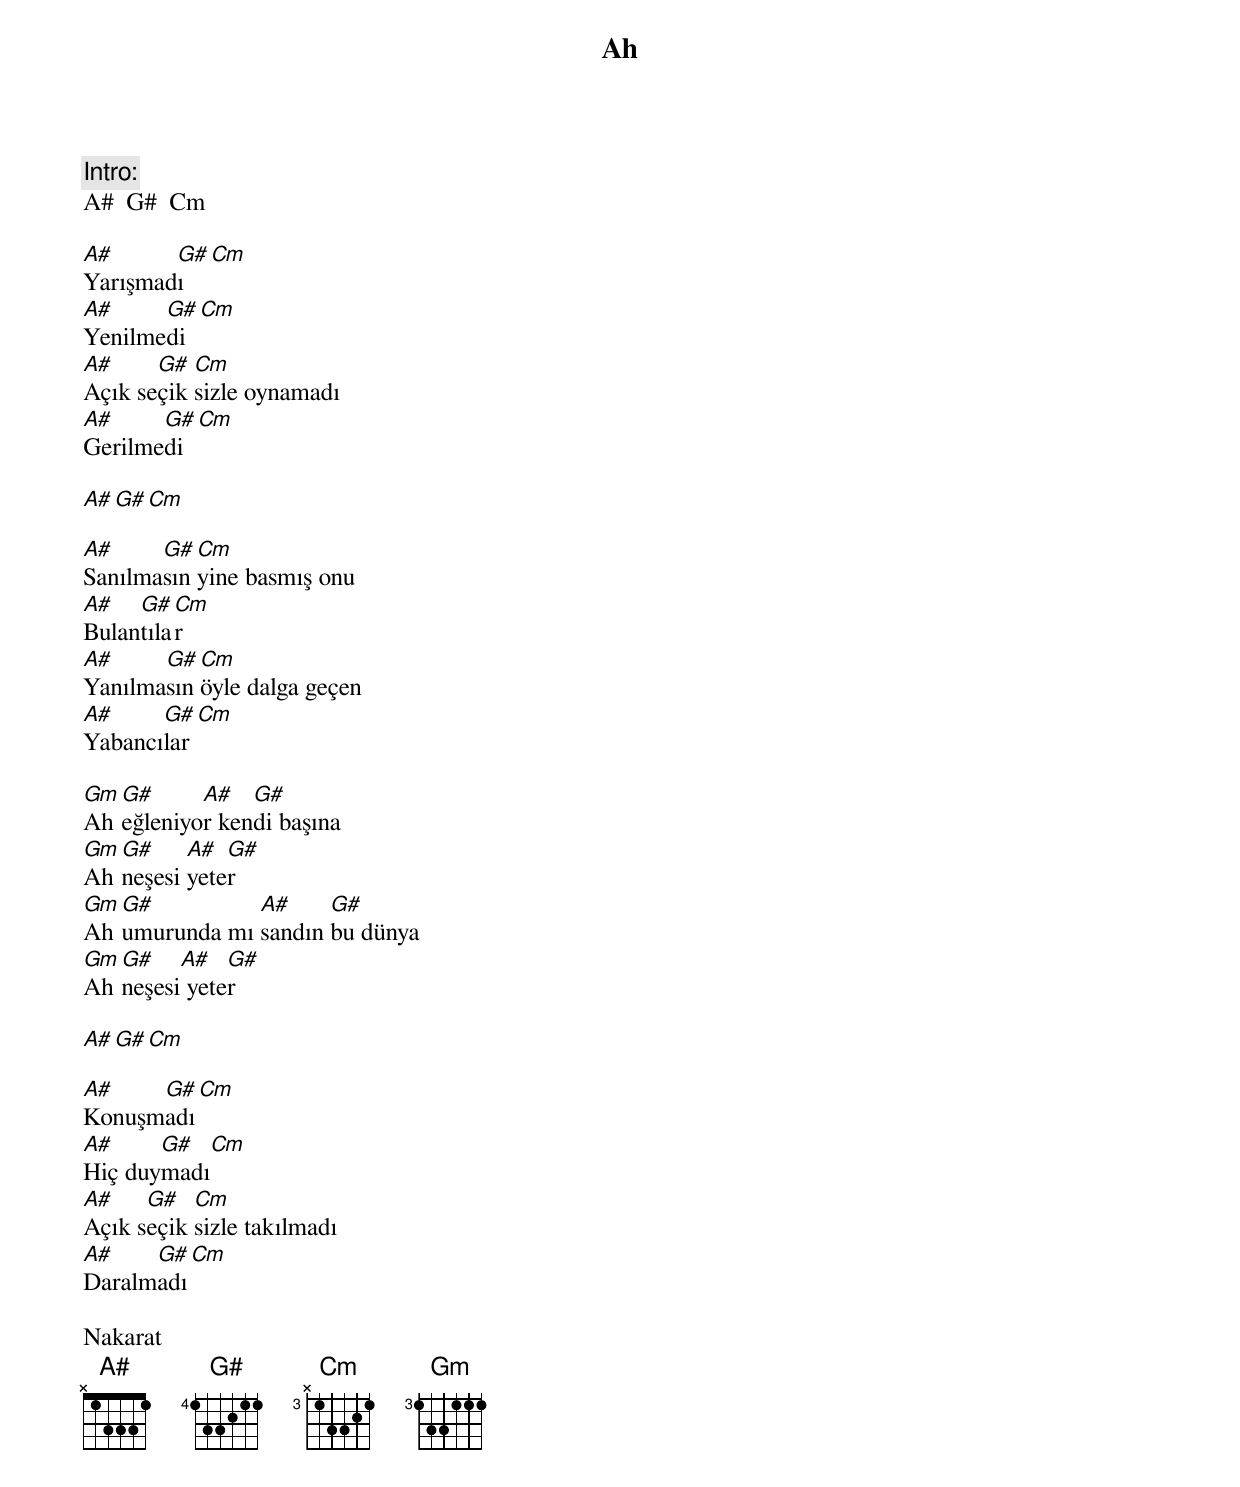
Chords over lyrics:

{title: Ah}
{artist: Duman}

Intro:
A#  G#  Cm

A#      G#  Cm
Yarışmadı
A#     G#  Cm
Yenilmedi
A#     G#  Cm
Açık seçik sizle oynamadı
A#     G#  Cm
Gerilmedi

A#  G#  Cm

A#     G#  Cm
Sanılmasın yine basmış onu
A#   G#  Cm
Bulantılar
A#     G#  Cm
Yanılmasın öyle dalga geçen
A#     G#  Cm
Yabancılar

Gm G#      A#   G#
Ah eğleniyor kendi başına
Gm G#     A#  G#
Ah neşesi yeter
Gm G#          A#     G#
Ah umurunda mı sandın bu dünya
Gm G#    A#   G#
Ah neşesi yeter

A#  G#  Cm

A#    G#   Cm
Konuşmadı
A#     G#  Cm
Hiç duymadı
A#    G#   Cm
Açık seçik sizle takılmadı
A#    G#  Cm
Daralmadı

Nakarat
